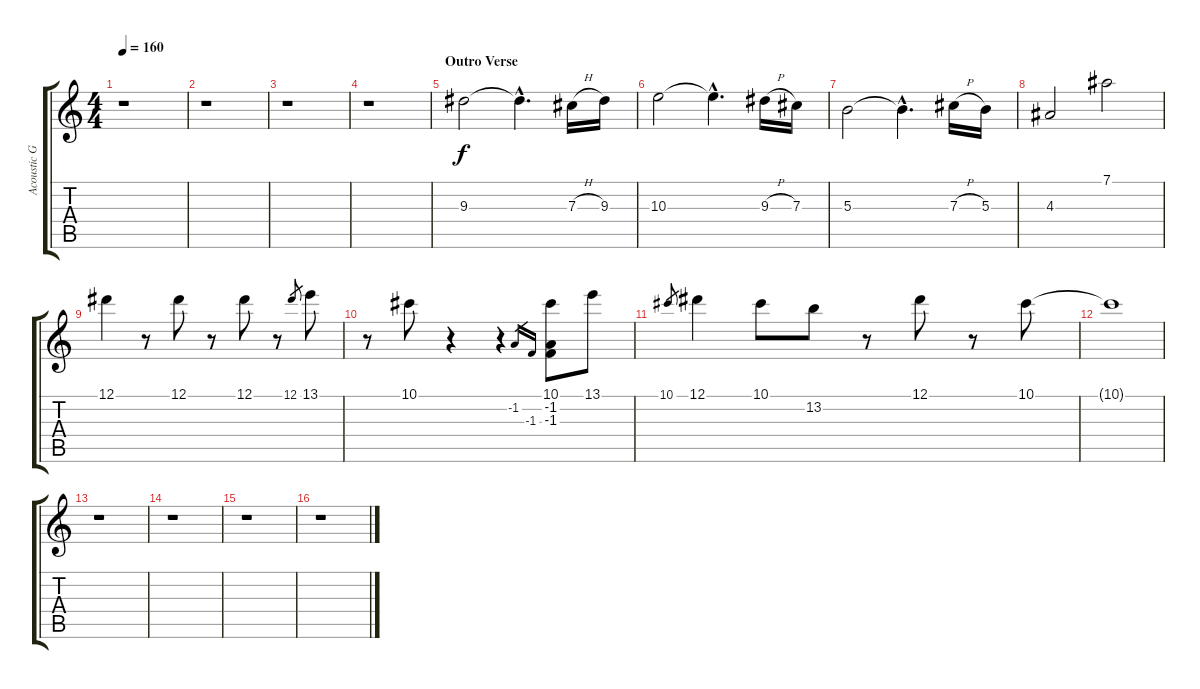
\track ("Acoustic Guitar" "Acoustic G") {instrument acousticguitarsteel}
\staff {score tabs}
\tuning (Eb4 Bb3 Gb3 Db3 Ab2 Eb2) {hide}
\ts (4 4)
\tempo 160
\clef g2
\ks c
r.1{dy f} |
r.1 |
r.1 |
r.1 |
\section ("" "Outro Verse")
9.3.2 9.3{hac t}.4{d} 7.3{h}.16 9.3.16 |
10.3.2 10.3{hac t}.4{d} 9.3{h}.16 7.3.16 |
5.3.2 5.3{hac t}.4{d} 7.3{h}.16 5.3.16 |
4.3.2 7.1.2 |
12.1.4 r.8 12.1.8 r.8 12.1.8 r.8 12.1.8{gr} 13.1.8 |
r.8 10.1.8 r.4 r.4 -1.2.16{gr} -1.3.16{gr} (10.1 -1.2 -1.3).8 13.1.8 |
10.1.8{gr} 12.1.4 10.1.8 13.2.8 r.8 12.1.8 r.8 10.1.8 |
10.1{t}.1 |
r.1 |
r.1 |
r.1 |
r.1
